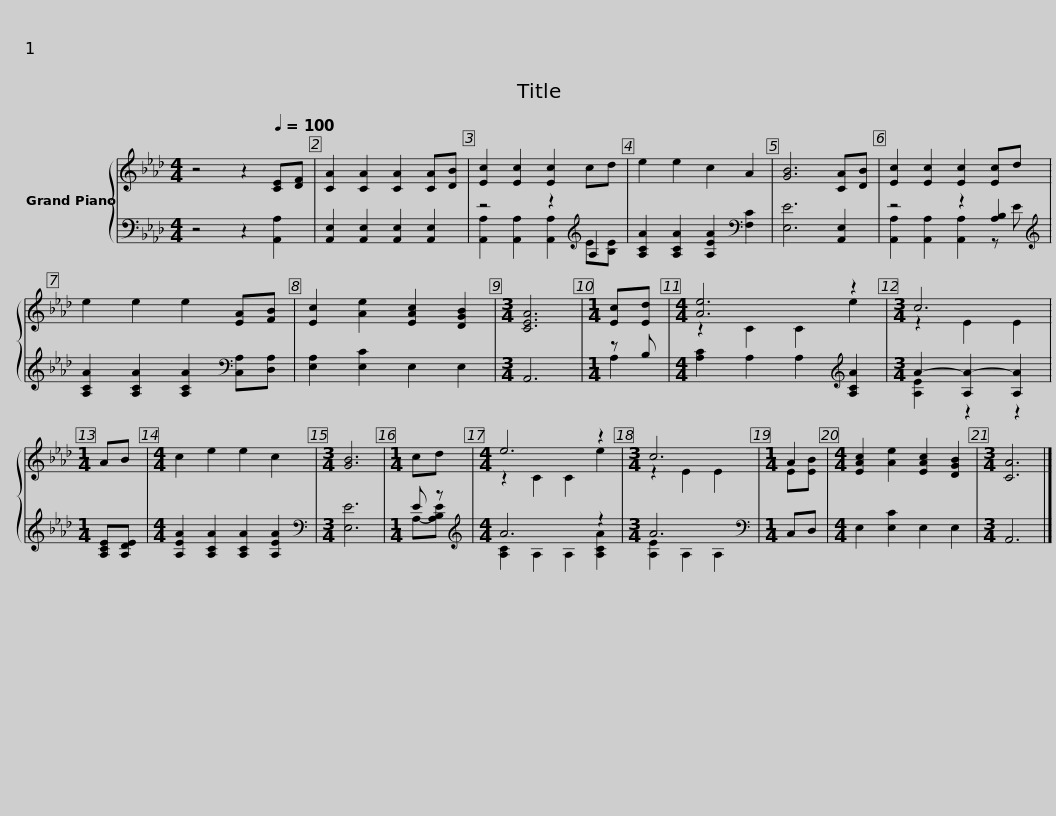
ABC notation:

X:1
%%score { ( 1 4 ) | ( 2 3 ) }
L:1/8
M:4/4
I:linebreak $
K:Ab
V:1 treble
V:4 treble
V:2 bass
V:3 bass
V:1
 z4 z2[Q:1/4=100] [CE][DF] | [CA]2 [CA]2 [CA]2 [CA][DB] | [Ec]2 [Ec]2 [Ec]2 cd | e2 e2 c2 A2 | [GB]6 [CA][DB] | %5
 [Ec]2 [Ec]2 [Ec]2 [Ec]d |$ e2 e2 e2 [EA][FB] | [Ec]2 [Ae]2 [EAc]2 [DGB]2 |[M:3/4] [CEA]6 |[M:1/4] [Ec][Ed] | %10
[M:4/4] [Ae]6 z2 |[M:3/4] c6 |[M:1/4] AB |$[M:4/4] c2 e2 e2 c2 |[M:3/4] [GB]6 | %15
[M:1/4] cd |[M:4/4] e6 z2 |[M:3/4] c6 |[M:1/4] A2 |[M:4/4] [EAc]2 [Ae]2 [EAc]2 [DGB]2 | %20
[M:3/4] [CA]6 |] %21
V:2
 z4 z2 [A,,A,]2 | [A,,E,]2 [A,,E,]2 [A,,E,]2 [A,,E,]2 | z4 z2[K:treble] A,2 | [A,CA]2 [A,CA]2 [A,EA]2[K:bass] [F,C]2 | [E,E]6 [A,,E,]2 | %5
 z4 z2 [A,B,]2[K:treble] |$ [A,CA]2 [A,CA]2 [A,CA]2[K:bass] [C,A,][D,A,] | [E,A,]2 [E,C]2 E,2 E,2 |[M:3/4] A,,6 |[M:1/4] z B, | %10
[M:4/4] [A,C]2 A,2 A,2[K:treble] [A,CA]2 |[M:3/4] A2- [A,A-]2 [A,A]2 |[M:1/4] [A,CE][A,DE] |$[M:4/4] [A,EA]2 [A,CA]2 [A,CA]2 [A,EA]2 |[M:3/4][K:bass] [E,E]6 | %15
[M:1/4] E z |[M:4/4][K:treble] A6 z2 |[M:3/4] A6[K:bass] |[M:1/4] C,D, |[M:4/4] E,2 [E,C]2 E,2 E,2 | %20
[M:3/4] A,,6 |] %21
V:3
 x8 | x8 | [A,,A,]2 [A,,A,]2 [A,,A,]2[K:treble] E[B,E] | x6[K:bass] x2 | x8 | %5
 [A,,A,]2 [A,,A,]2 [A,,A,]2 z[K:treble] E |$ x6[K:bass] x2 | x8 |[M:3/4] x6 |[M:1/4] A,2 | %10
[M:4/4] x6[K:treble] x2 |[M:3/4] [A,E]2 z2 z2 |[M:1/4] x2 |$[M:4/4] x8 |[M:3/4][K:bass] x6 | %15
[M:1/4] A,-[A,B,E] |[M:4/4][K:treble] [A,C]2 A,2 A,2 [A,CA]2 |[M:3/4] [A,E]2[K:bass] A,2 A,2 |[M:1/4] x2 |[M:4/4] x8 | %20
[M:3/4] x6 |] %21
V:4
 x8 | x8 | x8 | x8 | x8 | %5
 x8 |$ x8 | x8 |[M:3/4] x6 |[M:1/4] x2 | %10
[M:4/4] z2 C2 C2 e2 |[M:3/4] z2 E2 E2 |[M:1/4] x2 |$[M:4/4] x8 |[M:3/4] x6 | %15
[M:1/4] x2 |[M:4/4] z2 C2 C2 e2 |[M:3/4] z2 E2 E2 |[M:1/4] E[EB] |[M:4/4] x8 | %20
[M:3/4] x6 |] %21
